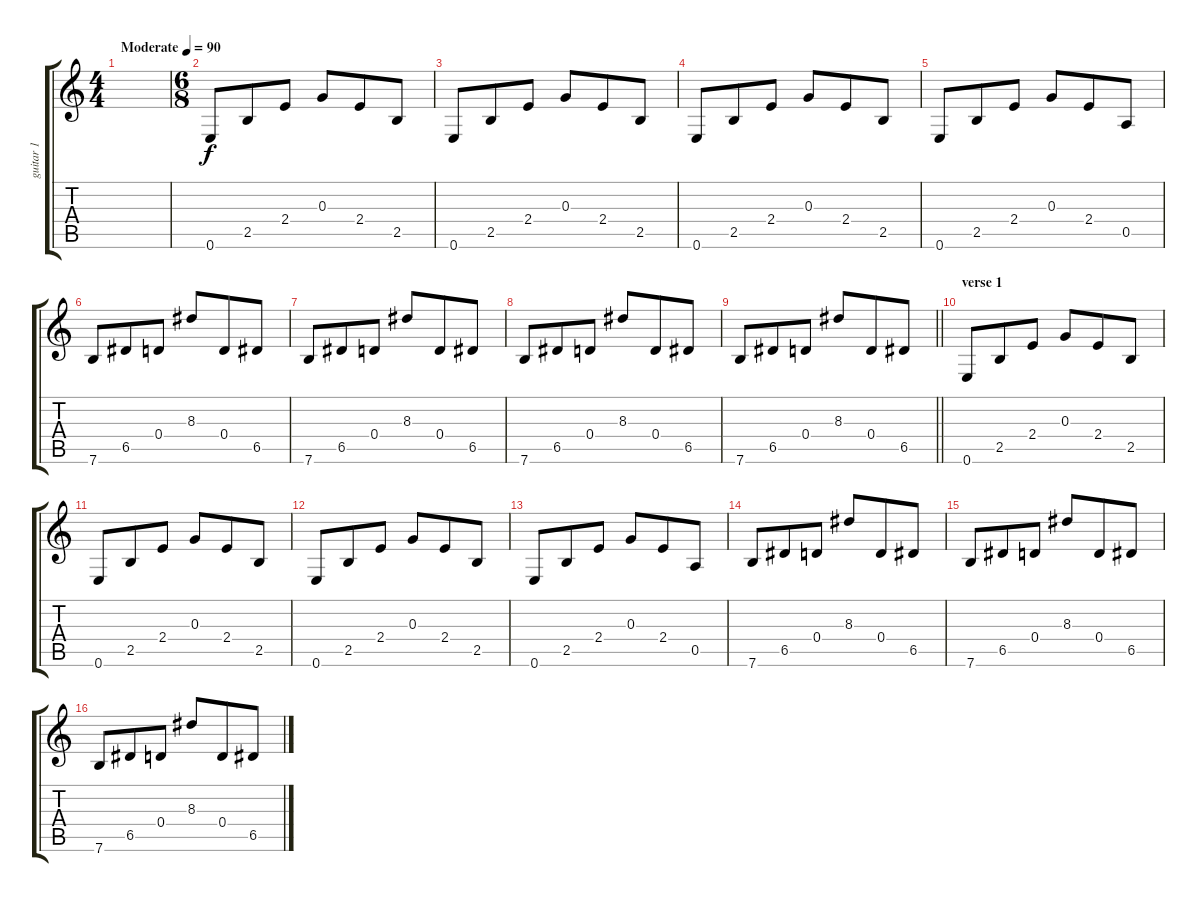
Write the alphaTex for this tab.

\track ("guitar 1" "guitar 1") {instrument acousticguitarnylon}
\staff {score tabs}
\tuning (E4 B3 G3 D3 A2 E2) {hide}
\ts (4 4)
\tempo (90 "Moderate")
\clef g2
\ks c
|
\ts (6 8)
0.6.8 2.5.8 2.4.8 0.3.8 2.4.8 2.5.8 |
0.6.8 2.5.8 2.4.8 0.3.8 2.4.8 2.5.8 |
0.6.8 2.5.8 2.4.8 0.3.8 2.4.8 2.5.8 |
0.6.8 2.5.8 2.4.8 0.3.8 2.4.8 0.5.8 |
7.6.8 6.5.8 0.4.8 8.3.8 0.4.8 6.5.8 |
7.6.8 6.5.8 0.4.8 8.3.8 0.4.8 6.5.8 |
7.6.8 6.5.8 0.4.8 8.3.8 0.4.8 6.5.8 |
\barLineRight lightlight
7.6.8 6.5.8 0.4.8 8.3.8 0.4.8 6.5.8 |
\section ("" "verse 1")
0.6.8 2.5.8 2.4.8 0.3.8 2.4.8 2.5.8 |
0.6.8 2.5.8 2.4.8 0.3.8 2.4.8 2.5.8 |
0.6.8 2.5.8 2.4.8 0.3.8 2.4.8 2.5.8 |
0.6.8 2.5.8 2.4.8 0.3.8 2.4.8 0.5.8 |
7.6.8 6.5.8 0.4.8 8.3.8 0.4.8 6.5.8 |
7.6.8 6.5.8 0.4.8 8.3.8 0.4.8 6.5.8 |
7.6.8 6.5.8 0.4.8 8.3.8 0.4.8 6.5.8
